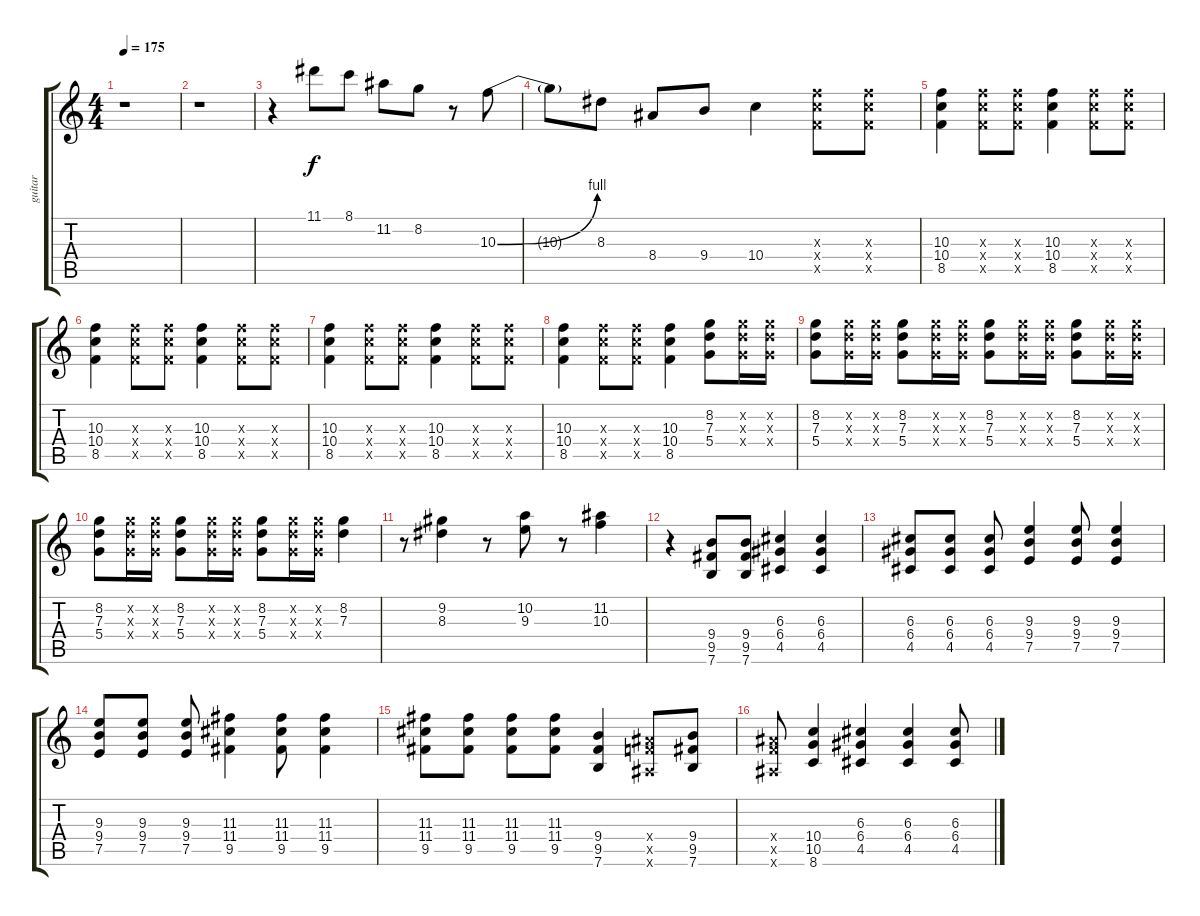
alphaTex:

\track ("guitar" "guitar") {instrument distortionguitar}
\staff {score tabs}
\tuning (E4 B3 G3 D3 A2 E2) {hide}
\ts (4 4)
\tempo 175
\clef g2
\ks c
r.1{dy f} |
r.1 |
r.4 11.1.8 8.1.8 11.2.8 8.2.8 r.8 10.3{be (bend 0 0 60 4)}.8 |
10.3{t}.8 8.3.8 8.4.8 9.4.8 10.4.4 (10.3{x} 10.4{x} 8.5{x}).8 (10.3{x} 10.4{x} 8.5{x}).8 |
(10.3 10.4 8.5).4 (10.3{x} 10.4{x} 8.5{x}).8 (10.3{x} 10.4{x} 8.5{x}).8 (10.3 10.4 8.5).4 (10.3{x} 10.4{x} 8.5{x}).8 (10.3{x} 10.4{x} 8.5{x}).8 |
(10.3 10.4 8.5).4 (10.3{x} 10.4{x} 8.5{x}).8 (10.3{x} 10.4{x} 8.5{x}).8 (10.3 10.4 8.5).4 (10.3{x} 10.4{x} 8.5{x}).8 (10.3{x} 10.4{x} 8.5{x}).8 |
(10.3 10.4 8.5).4 (10.3{x} 10.4{x} 8.5{x}).8 (10.3{x} 10.4{x} 8.5{x}).8 (10.3 10.4 8.5).4 (10.3{x} 10.4{x} 8.5{x}).8 (10.3{x} 10.4{x} 8.5{x}).8 |
(10.3 10.4 8.5).4 (10.3{x} 10.4{x} 8.5{x}).8 (10.3{x} 10.4{x} 8.5{x}).8 (10.3 10.4 8.5).4 (8.2 7.3 5.4).8 (8.2{x} 7.3{x} 5.4{x}).16 (8.2{x} 7.3{x} 5.4{x}).16 |
(8.2 7.3 5.4).8 (8.2{x} 7.3{x} 5.4{x}).16 (8.2{x} 7.3{x} 5.4{x}).16 (8.2 7.3 5.4).8 (8.2{x} 7.3{x} 5.4{x}).16 (8.2{x} 7.3{x} 5.4{x}).16 (8.2 7.3 5.4).8 (8.2{x} 7.3{x} 5.4{x}).16 (8.2{x} 7.3{x} 5.4{x}).16 (8.2 7.3 5.4).8 (8.2{x} 7.3{x} 5.4{x}).16 (8.2{x} 7.3{x} 5.4{x}).16 |
(8.2 7.3 5.4).8 (8.2{x} 7.3{x} 5.4{x}).16 (8.2{x} 7.3{x} 5.4{x}).16 (8.2 7.3 5.4).8 (8.2{x} 7.3{x} 5.4{x}).16 (8.2{x} 7.3{x} 5.4{x}).16 (8.2 7.3 5.4).8 (8.2{x} 7.3{x} 5.4{x}).16 (8.2{x} 7.3{x} 5.4{x}).16 (8.2 7.3).4 |
r.8 (9.2 8.3).4 r.8 (10.2 9.3).8 r.8 (11.2 10.3).4 |
r.4 (9.4 9.5 7.6).8 (9.4 9.5 7.6).8 (6.3 6.4 4.5).4 (6.3 6.4 4.5).4 |
(6.3 6.4 4.5).8 (6.3 6.4 4.5).8 (6.3 6.4 4.5).8 (9.3 9.4 7.5).4 (9.3 9.4 7.5).8 (9.3 9.4 7.5).4 |
(9.3 9.4 7.5).8 (9.3 9.4 7.5).8 (9.3 9.4 7.5).8 (11.3 11.4 9.5).4 (11.3 11.4 9.5).8 (11.3 11.4 9.5).4 |
(11.3 11.4 9.5).8 (11.3 11.4 9.5).8 (11.3 11.4 9.5).8 (11.3 11.4 9.5).8 (9.4 9.5 7.6).4 (8.4{x} 8.5{x} 6.6{x}).8 (9.4 9.5 7.6).8 |
(8.4{x} 8.5{x} 6.6{x}).8 (10.4 10.5 8.6).4 (6.3 6.4 4.5).4 (6.3 6.4 4.5).4 (6.3 6.4 4.5).8
